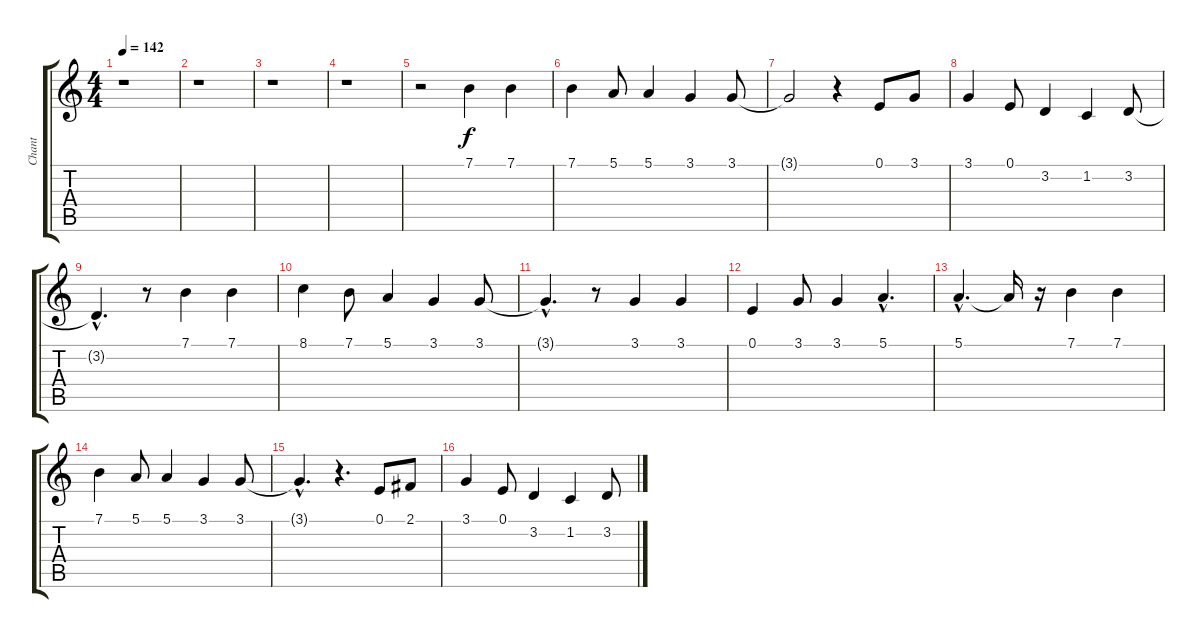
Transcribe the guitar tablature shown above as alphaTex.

\track ("Chant" "Chant") {instrument synthbrass1}
\staff {score tabs}
\tuning (E4 B3 G3 D3 A2 E2) {hide}
\ts (4 4)
\tempo 142
\clef g2
\ks c
r.1{dy f} |
r.1 |
r.1 |
r.1 |
r.2 7.1.4 7.1.4 |
7.1.4 5.1.8 5.1.4 3.1.4 3.1.8 |
3.1{t}.2 r.4 0.1.8 3.1.8 |
3.1.4 0.1.8 3.2.4 1.2.4 3.2.8 |
3.2{hac t}.4{d} r.8 7.1.4 7.1.4 |
8.1.4 7.1.8 5.1.4 3.1.4 3.1.8 |
3.1{hac t}.4{d} r.8 3.1.4 3.1.4 |
0.1.4 3.1.8 3.1.4 5.1{hac}.4{d} |
5.1{hac}.4{d} 5.1{t}.16 r.16 7.1.4 7.1.4 |
7.1.4 5.1.8 5.1.4 3.1.4 3.1.8 |
3.1{hac t}.4{d} r.4{d} 0.1.8 2.1.8 |
3.1.4 0.1.8 3.2.4 1.2.4 3.2.8
